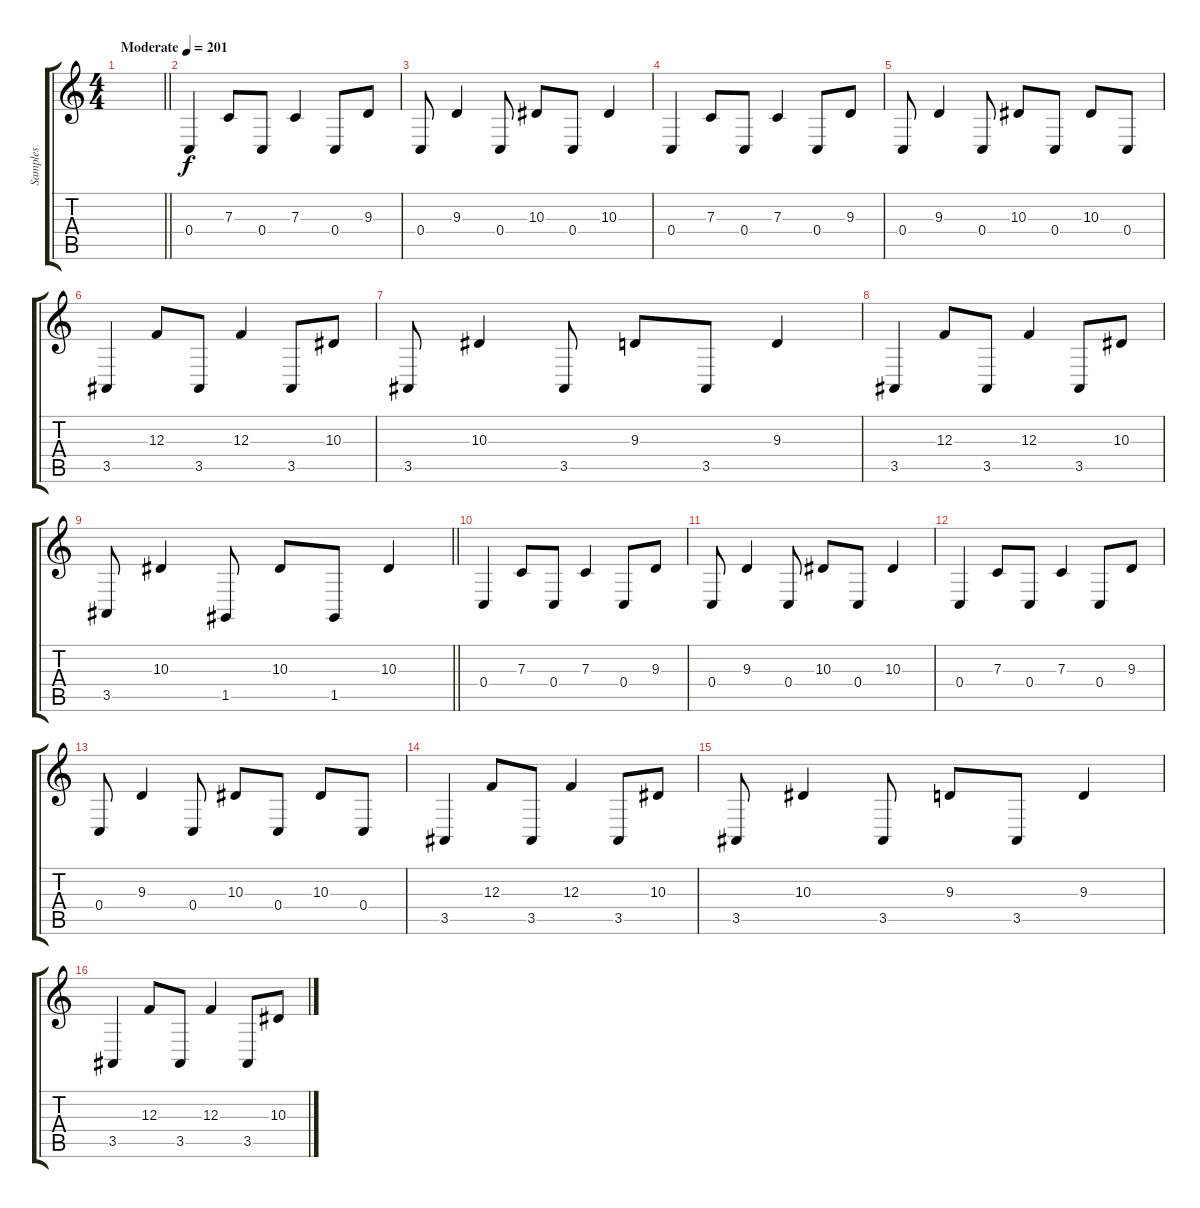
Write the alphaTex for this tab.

\track ("Samples" "Samples") {instrument lead2sawtooth}
\staff {score tabs}
\tuning (D4 A3 F3 C3 G2 C2) {hide}
\ts (4 4)
\tempo (201 "Moderate")
\clef g2
\barLineRight lightlight
\ks c
|
\section ("" " ")
0.4.4{volume 8} 7.3.8{volume 10} 0.4.8 7.3.4 0.4.8 9.3.8 |
0.4.8 9.3.4 0.4.8 10.3.8 0.4.8 10.3.4 |
0.4.4 7.3.8 0.4.8 7.3.4 0.4.8 9.3.8 |
0.4.8 9.3.4 0.4.8 10.3.8 0.4.8 10.3.8 0.4.8 |
3.5.4 12.3.8{volume 12} 3.5.8 12.3.4 3.5.8 10.3.8 |
3.5.8 10.3.4 3.5.8 9.3.8 3.5.8 9.3.4 |
3.5.4 12.3.8 3.5.8 12.3.4 3.5.8 10.3.8 |
\barLineRight lightlight
3.5.8 10.3.4 1.5.8 10.3.8 1.5.8 10.3.4 |
\section ("" " ")
0.4.4 7.3.8 0.4.8 7.3.4 0.4.8 9.3.8 |
0.4.8 9.3.4 0.4.8 10.3.8 0.4.8 10.3.4 |
0.4.4 7.3.8 0.4.8 7.3.4 0.4.8 9.3.8 |
0.4.8 9.3.4 0.4.8 10.3.8 0.4.8 10.3.8 0.4.8 |
3.5.4 12.3.8 3.5.8 12.3.4 3.5.8 10.3.8 |
3.5.8 10.3.4 3.5.8 9.3.8 3.5.8 9.3.4 |
3.5.4 12.3.8 3.5.8 12.3.4 3.5.8 10.3.8
